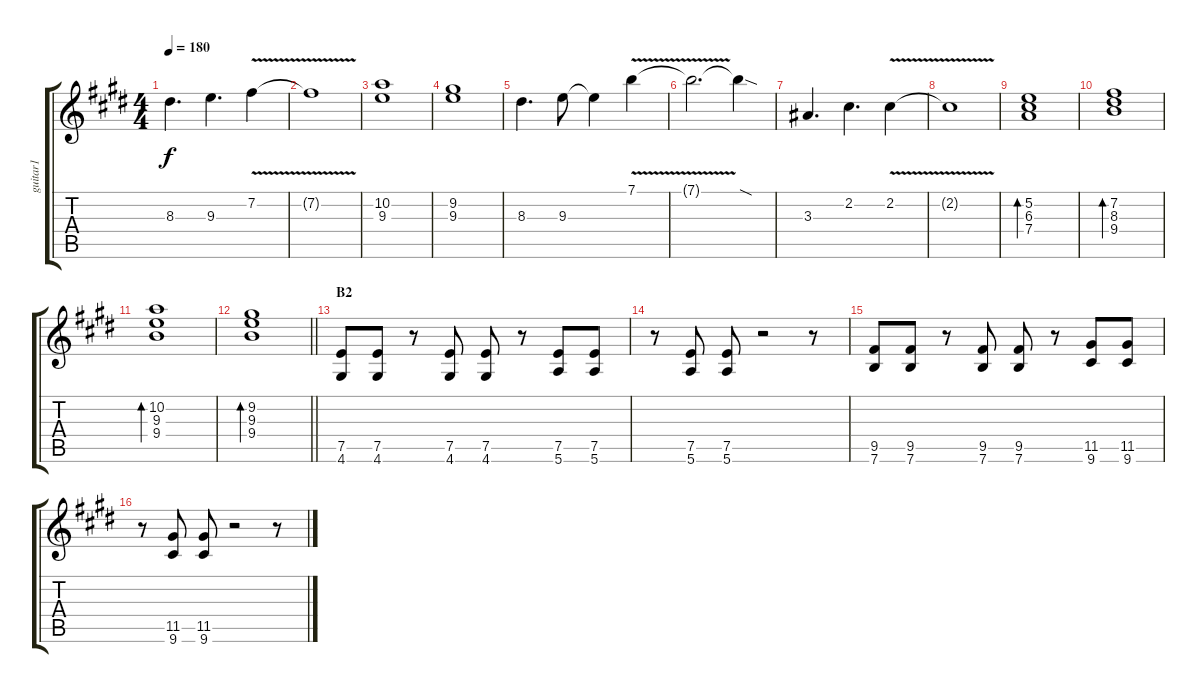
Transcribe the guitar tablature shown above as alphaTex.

\track ("guitar1" "guitar1") {instrument distortionguitar}
\staff {score tabs}
\tuning (E4 B3 G3 D3 A2 E2) {hide}
\ts (4 4)
\tempo 180
\clef g2
\ks e
8.3.4{d dy f} 9.3.4{d} 7.2{v}.4 |
7.2{t}.1 |
(10.2 9.3).1 |
(9.2 9.3).1 |
8.3.4{d} 9.3.8 9.3{t}.4 7.1{v}.4 |
7.1{t}.2{d} 7.1{sod t}.4 |
3.3.4{d} 2.2.4{d} 2.2{v}.4 |
2.2{t}.1 |
(5.2 6.3 7.4).1{bd 240} |
(7.2 8.3 9.4).1{bd 240} |
(10.2 9.3 9.4).1{bd 240} |
\barLineRight lightlight
(9.2 9.3 9.4).1{bd 240} |
\section ("" "B2")
(7.5 4.6).8 (7.5 4.6).8 r.8 (7.5 4.6).8 (7.5 4.6).8 r.8 (7.5 5.6).8 (7.5 5.6).8 |
r.8 (7.5 5.6).8 (7.5 5.6).8 r.2 r.8 |
(9.5 7.6).8 (9.5 7.6).8 r.8 (9.5 7.6).8 (9.5 7.6).8 r.8 (11.5 9.6).8 (11.5 9.6).8 |
r.8 (11.5 9.6).8 (11.5 9.6).8 r.2 r.8
